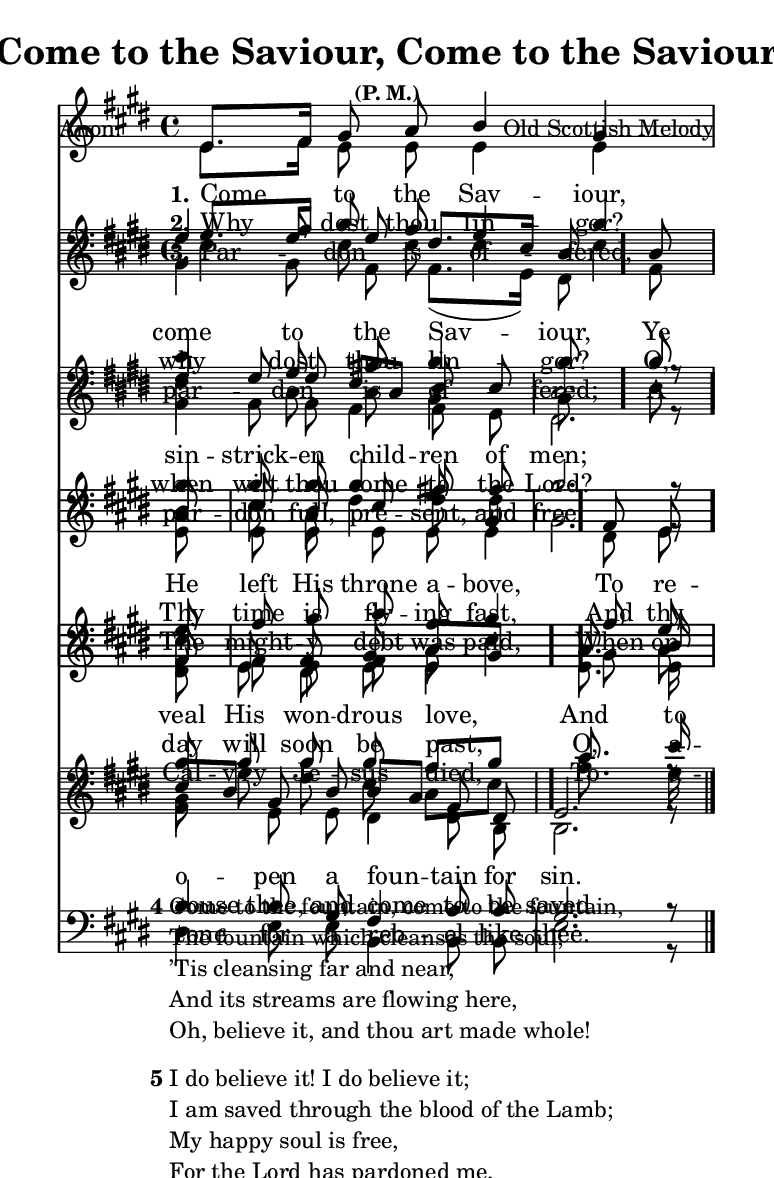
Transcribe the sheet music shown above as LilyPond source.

\include "common/global.ily"
\paper {
  \include "common/paper.ily"
  ragged-bottom = ##t
  ragged-last-bottom = ##t
  systems-per-page = ##f
  %page-count = ##f
}

\header{
  title = "Come to the Saviour, Come to the Saviour"
  subsubtitle = "(P. M.)"
  %meter = "P.M."
  poet = "Anon."
  composer = "Old Scottish Melody"
  %copyright = ""
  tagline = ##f
}

% for fermata in MIDI
ta = { \tempo 4=76 }
tb = { \tempo 4=38 }

global = {
  \include "common/overrides.ily"
  %\override Staff.TimeSignature #'style = #'()
  \time 4/4
  \override Score.MetronomeMark #'transparent = ##t % hide all fermata changes too
  \ta
  \key e \major
  %\partial 4
  \autoBeamOff
}

notesSoprano = {
\global
\relative c' {

	e8.[ fis16] gis8 a8 b4 gis4 | e'4 e8 e8 dis8.[ cis16] b8
	b8 | e4 e8 e8 dis8[ b8] cis8 cis8 | b2. r8
	b8 | cis8 b8 cis8 e8 gis,4
	fis8 e8 fis8 e8 fis8 gis8 a8[ gis8]
	a8. b16 | cis8[ b8] gis8 b8 b8[ a8] fis8 dis8 | e2. r8

  \bar "|."

}
}

notesAlto = {
\global
\relative e' {

	e8.[ fis16] e8 e8 e4 e4 | gis4 gis8 fis8 fis8.[( e16)] dis8
	fis8 | gis4 gis8 gis8 fis4 fis8 e8 | dis2. r8
	e8 | e8 e8 e8 e8 e4
	dis8 e8 | dis8 e8 dis8 e8 e4
	e8. e16 | fis4 e8 e8 dis4 dis8 b8 | b2. r8

}
}

notesTenor = {
\global
\relative a {

	gis8.[ a16] b8 a8 gis4 b4 | cis4 gis8 ais8 b4 b8
	b8 | b4 b8 b8 b4 ais8 ais8 | b2. r8
	gis8 | a8 b8 cis8 a8 b4
	a8 gis b8 b8 b8 b8 a8[ b8]
	cis8. e16 | b4 b8 gis8 fis4 a8 a8 | gis2. r8

}
}

notesBass = {
\global
\relative f {

	e4 e8 e8 e4 e4 | e4 cis8 cis8 b4 b8
	dis8 | cis4 e8 cis8 fis4 fis8 fis8 | b,2. r8
	e8 | a,8 gis8 a8 cis8 e4
	b8 cis8 | b8 gis'8 fis8 e8 cis8[ e8]
	a8. gis16 | dis4 e8 e8 b4 b8 b8 | e2. r8

}
}

wordsA = \lyricmode {
\set stanza = "1."

Come to the Sav -- iour, come to the Sav -- iour, \bar "."
Ye {\break} sin -- strick -- en child -- ren of men; \bar "."
He left His throne a -- bove, \bar "."
To re -- {\break} veal His won -- drous love, \bar "."
And to o -- pen a foun -- tain for sin. \bar "."

}

wordsB = \lyricmode {
\set stanza = "2."

Why dost thou lin -- ger? why dost thou lin -- ger?
O, when wilt thou come to the Lord?
Thy time is fly -- ing fast,
And thy day will soon be past,
O, a -- rouse thee, and come to be saved.

}

wordsC = \lyricmode {
\set stanza = "3."

Par -- don is of -- fered, par -- don is of -- fered;
A par -- don full, pre -- sent, and free,
The might -- y debt was paid,
When on Cal -- v’ry Je -- sus died,
To a -- tone for a reb -- el like thee.

}

wordsD = \markuplines {

\line { Come to the fountain, come to the fountain, }
\line { The fountain which cleanses the soul; }
\line { ’Tis cleansing far and near, }
\line { And its streams are flowing here, }
\line { Oh, believe it, and thou art made whole! }

}

wordsE = \markuplines {

\line { I do believe it! I do believe it; }
\line { I am saved through the blood of the Lamb; }
\line { My happy soul is free, }
\line { For the Lord has pardoned me, }
\line { Hallelujah to Jesus’ name! }

}

\score {
  \context ChoirStaff <<
    \context Staff = upper <<
      \set ChoirStaff.systemStartDelimiter = #'SystemStartBar
      \context Voice  = sopranos { \voiceOne << \notesSoprano >> }
      \context Voice  = altos { \voiceTwo << \notesAlto >> }
      \context Lyrics = one   \lyricsto sopranos \wordsA
      \context Lyrics = two   \lyricsto sopranos \wordsB
      \context Lyrics = three \lyricsto sopranos \wordsC
    >>
    \context Staff = men <<
      \clef bass
      \context Voice  = tenors { \voiceOne << \notesTenor >> }
      \context Voice  = basses { \voiceTwo << \notesBass >> }
    >>
  >>
  \layout {
    \include "common/layout.ily"
  }
  \midi{
    \include "common/midi.ily"
  }
}

\markup { \fill-line { \column {
  \line{ \bold 4 \column { \wordsD } } \vspace #0.4
  \line{ \bold 5 \column { \wordsE } } %\vspace #0.4
} } }

\version "2.14.1"  % necessary for upgrading to future LilyPond versions.

% vi:set et ts=2 sw=2 ai nocindent syntax=lilypond
